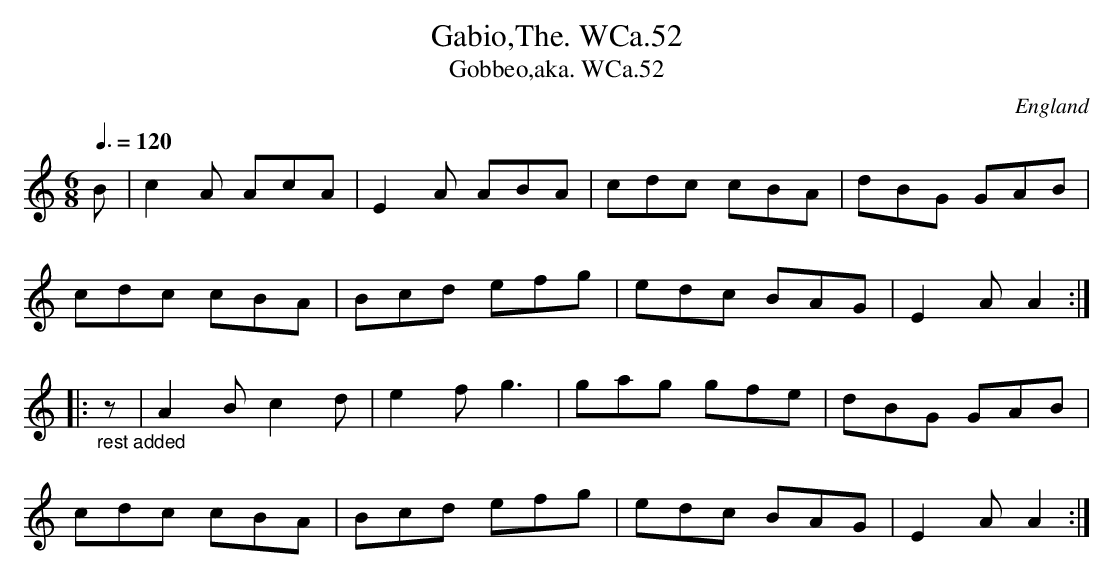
X:1
T:Gabio,The. WCa.52
T:Gobbeo,aka. WCa.52
M:6/8
L:1/8
Q:3/8=120
O:England
notC:"Wm Calvert"
K:C major
B|c2A AcA|E2A ABA|cdc cBA|dBG GAB|!
cdc cBA|Bcd efg|edc BAG|E2AA2:|!
|:"_rest added"z|A2Bc2d|e2fg3|gag gfe|dBG GAB|!
cdc cBA|Bcd efg|edc BAG|E2AA2:|
